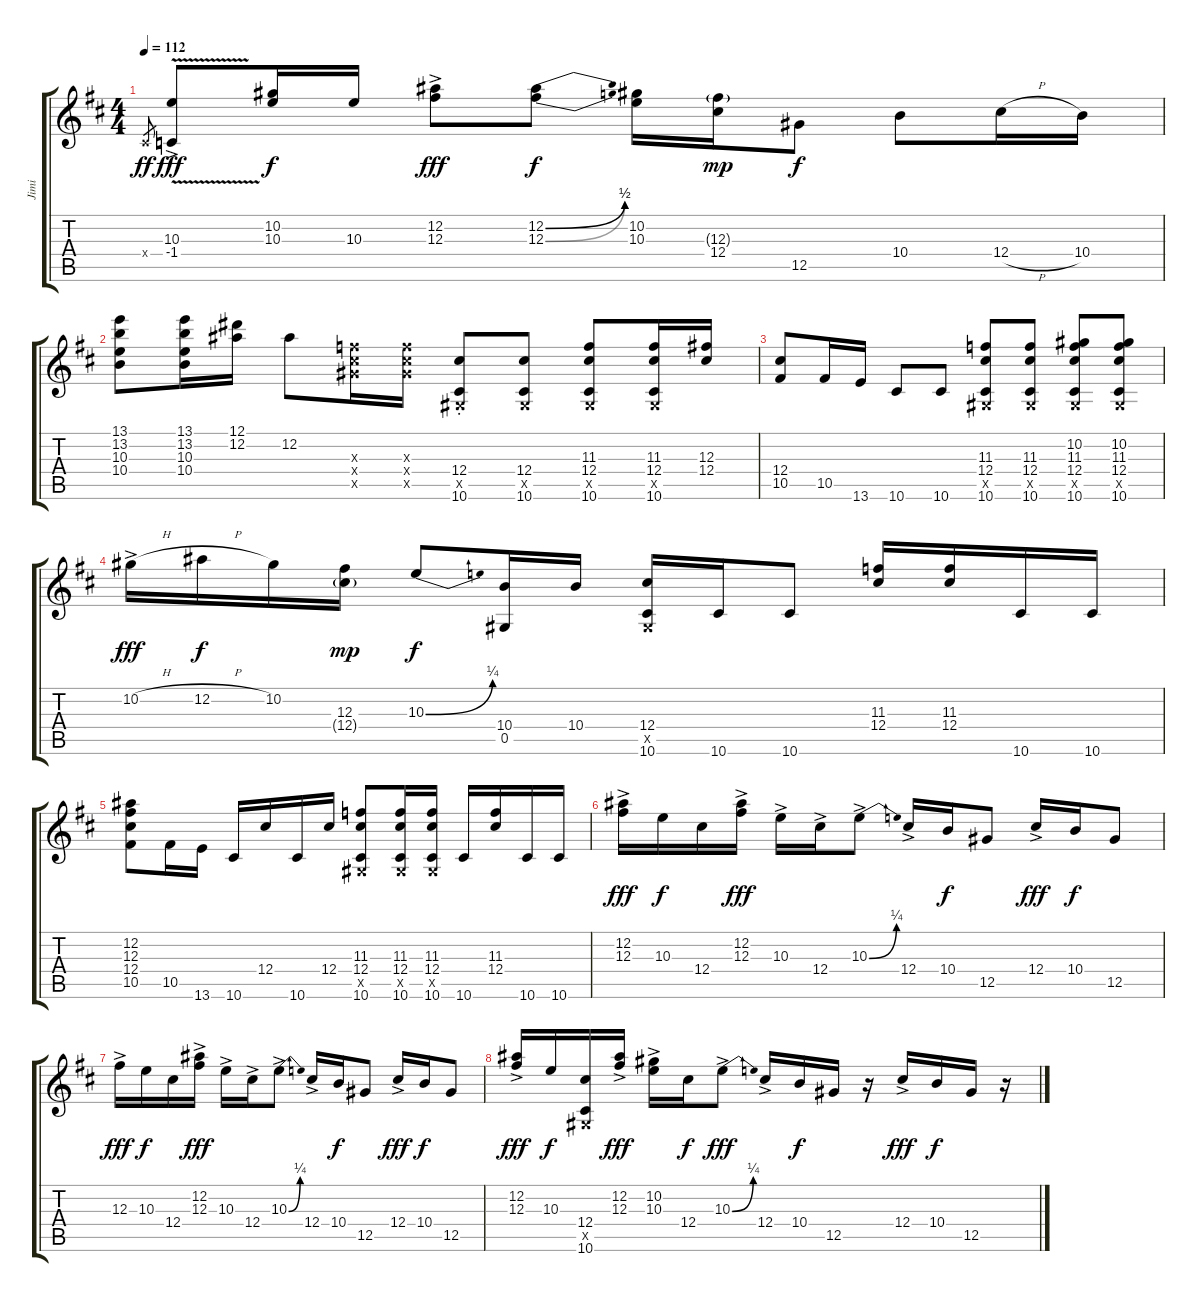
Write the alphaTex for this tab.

\track ("Jimi" "Jimi") {instrument distortionguitar}
\staff {score tabs}
\tuning (Eb4 Bb3 Gb3 Db3 Ab2 Eb2) {hide}
\ts (4 4)
\tempo 112
\clef g2
\ks d
0.4{x}.8{gr dy ff} (10.3{v ac} -1.4{v}).8{dy fff} (10.2 10.3).16{dy f} 10.3.16 (12.2{ac} 12.3{ac}).8{dy fff} (12.2{be (bend 0 0 60 2)} 12.3{be (bend 0 0 60 2)}).8{dy f} (10.2 10.3).16 (12.3{g} 12.4).16{dy mp} 12.5.8{dy f} 10.4.8 12.4{h}.16 10.4.16 |
(13.1 13.2 10.3 10.4).8 (13.1 13.2 10.3 10.4).16 (12.1 12.2).16 12.2.8 (11.3{x} 12.4{x} 12.5{x}).16 (11.3{x} 12.4{x} 12.5{x}).16 (12.4{st} 0.5{x} 10.6{st}).8 (12.4 0.5{x} 10.6).8 (11.3 12.4 0.5{x} 10.6).8 (11.3 12.4 0.5{x} 10.6).16 (12.3 12.4).16 |
(12.4 10.5).8 10.5.16 13.6.16 10.6.8 10.6.8 (11.3 12.4 0.5{x} 10.6).8 (11.3 12.4 0.5{x} 10.6).8 (10.2 11.3 12.4 0.5{x} 10.6).8 (10.2 11.3 12.4 0.5{x} 10.6).8 |
10.2{h ac}.16{dy fff} 12.2{h}.16{dy f} 10.2.16 (12.3 12.4{g}).16{dy mp} 10.3{be (bend 0 0 60 1)}.8{dy f} (10.4 0.5).16 10.4.16 (12.4 0.5{x} 10.6).16 10.6.16 10.6.8 (11.3 12.4).16 (11.3 12.4).16 10.6.16 10.6.16 |
(12.2 12.3 12.4 10.5).8 10.5.16 13.6.16 10.6.16 12.4.16 10.6.16 12.4.16 (11.3 12.4 0.5{x} 10.6).8 (11.3 12.4 0.5{x} 10.6).16 (11.3 12.4 0.5{x} 10.6).16 10.6.16 (11.3 12.4).16 10.6.16 10.6.16 |
(12.2{ac} 12.3{ac}).16{dy fff} 10.3.16{dy f} 12.4.16 (12.2{ac} 12.3{ac}).16{dy fff} 10.3{ac}.16 12.4{ac}.16 10.3{be (bend 0 0 60 1) ac}.8 12.4{ac}.16 10.4.16{dy f} 12.5.8 12.4{ac}.16{dy fff} 10.4.16{dy f} 12.5.8 |
12.3{ac}.16{dy fff} 10.3.16{dy f} 12.4.16 (12.2{ac} 12.3{ac}).16{dy fff} 10.3{ac}.16 12.4{ac}.16 10.3{be (bend 0 0 60 1) ac}.8 12.4{ac}.16 10.4.16{dy f} 12.5.8 12.4{ac}.16{dy fff} 10.4.16{dy f} 12.5.8 |
(12.2{ac} 12.3{ac}).16{dy fff} 10.3.16{dy f} (12.4 0.5{x} 10.6).16 (12.2{ac} 12.3{ac}).16{dy fff} (10.2{ac} 10.3{ac}).16 12.4.16{dy f} 10.3{be (bend 0 0 60 1) ac}.8{dy fff} 12.4{ac}.16 10.4.16{dy f} 12.5.16 r.16 12.4{ac}.16{dy fff} 10.4.16{dy f} 12.5.16 r.16
